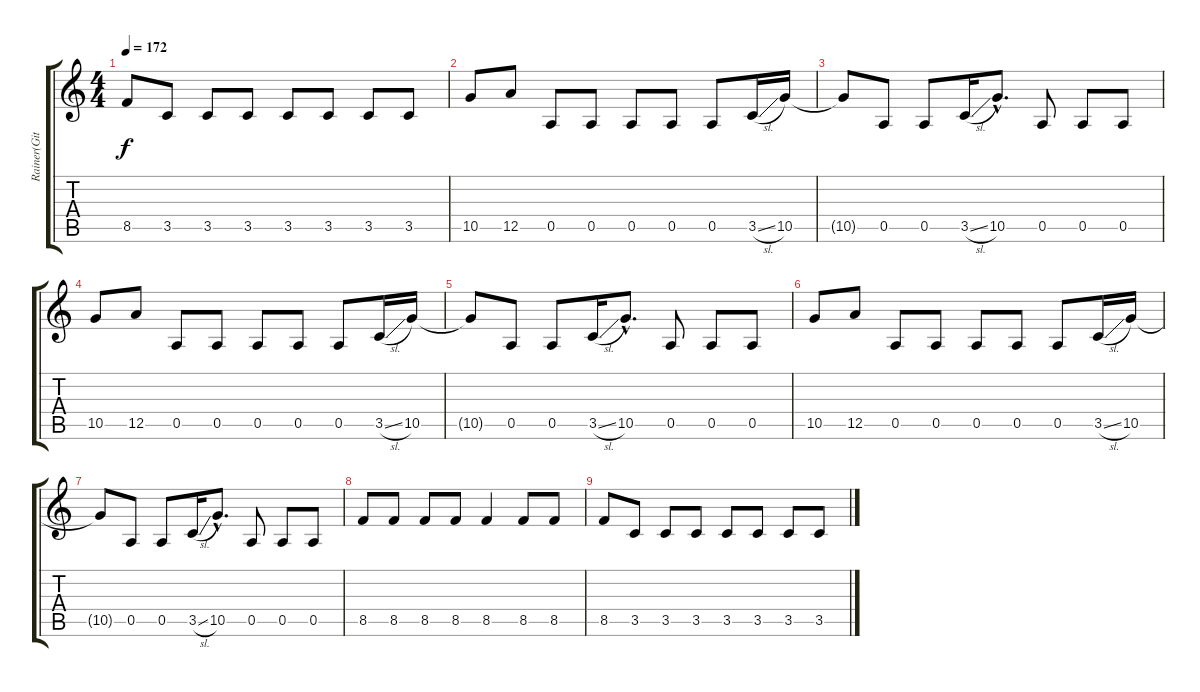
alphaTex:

\track ("Rainer(Gitarre)" "Rainer(Git") {instrument distortionguitar}
\staff {score tabs}
\tuning (E4 B3 G3 D3 A2 E2) {hide}
\ts (4 4)
\tempo 172
\clef g2
\ks c
8.5.8{dy f} 3.5.8 3.5.8 3.5.8 3.5.8 3.5.8 3.5.8 3.5.8 |
10.5.8 12.5.8 0.5.8 0.5.8 0.5.8 0.5.8 0.5.8 3.5{sl}.16 10.5.16 |
10.5{t}.8 0.5.8 0.5.8 3.5{sl}.16 10.5{hac}.8{d} 0.5.8 0.5.8 0.5.8 |
10.5.8 12.5.8 0.5.8 0.5.8 0.5.8 0.5.8 0.5.8 3.5{sl}.16 10.5.16 |
10.5{t}.8 0.5.8 0.5.8 3.5{sl}.16 10.5{hac}.8{d} 0.5.8 0.5.8 0.5.8 |
10.5.8 12.5.8 0.5.8 0.5.8 0.5.8 0.5.8 0.5.8 3.5{sl}.16 10.5.16 |
10.5{t}.8 0.5.8 0.5.8 3.5{sl}.16 10.5{hac}.8{d} 0.5.8 0.5.8 0.5.8 |
8.5.8 8.5.8 8.5.8 8.5.8 8.5.4 8.5.8 8.5.8 |
8.5.8 3.5.8 3.5.8 3.5.8 3.5.8 3.5.8 3.5.8 3.5.8
